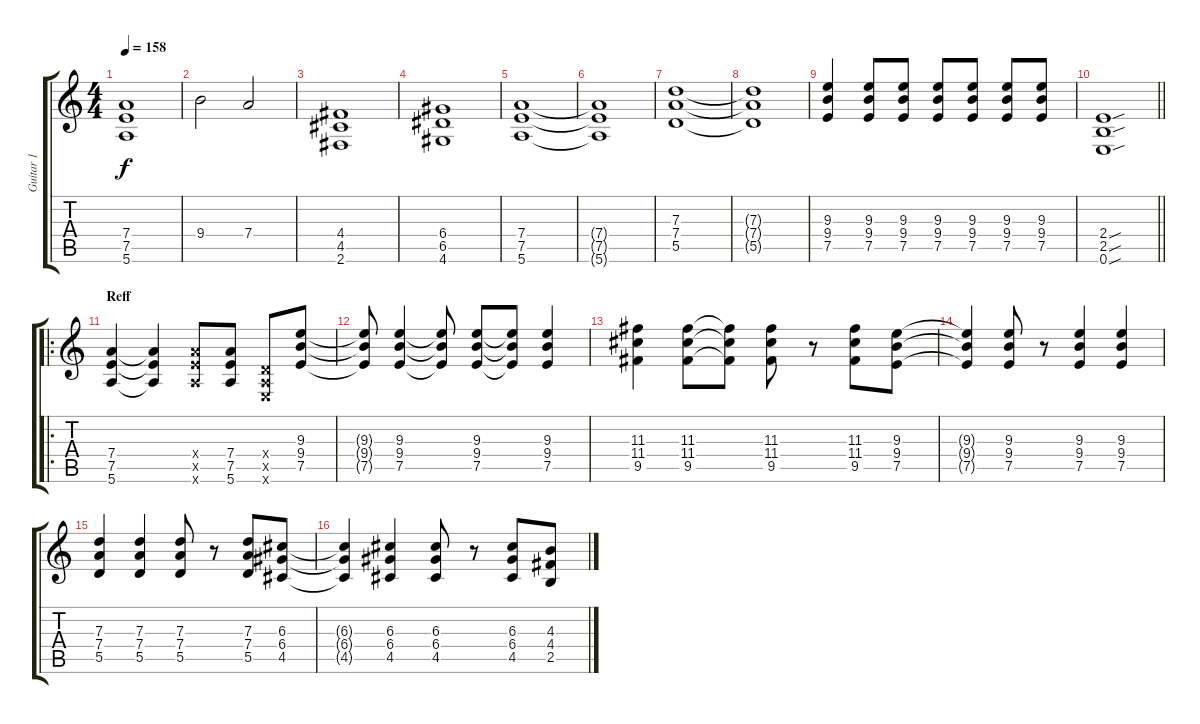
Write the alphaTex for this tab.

\track ("Guitar 1" "Guitar 1") {instrument distortionguitar}
\staff {score tabs}
\tuning (E4 B3 G3 D3 A2 E2) {hide}
\ts (4 4)
\tempo 158
\clef g2
\ks c
(7.4 7.5 5.6).1{dy f} |
9.4.2 7.4.2 |
(4.4 4.5 2.6).1 |
(6.4 6.5 4.6).1 |
(7.4 7.5 5.6).1 |
(7.4{t} 7.5{t} 5.6{t}).1 |
(7.3 7.4 5.5).1 |
(7.3{t} 7.4{t} 5.5{t}).1 |
(9.3 9.4 7.5).4 (9.3 9.4 7.5).8 (9.3 9.4 7.5).8 (9.3 9.4 7.5).8 (9.3 9.4 7.5).8 (9.3 9.4 7.5).8 (9.3 9.4 7.5).8 |
\barLineRight lightlight
(2.4{sou} 2.5{sou} 0.6{sou}).1 |
\ro
\section ("" "Reff")
(7.4 7.5 5.6).4 (7.4{t} 7.5{t} 5.6{t}).4 (7.4{x} 7.5{x} 5.6{x}).8 (7.4 7.5 5.6).8 (0.4{x} 0.5{x} 0.6{x}).8 (9.3 9.4 7.5).8 |
(9.3{t} 9.4{t} 7.5{t}).8 (9.3 9.4 7.5).4 (9.3{t} 9.4{t} 7.5{t}).8 (9.3 9.4 7.5).8 (9.3{t} 9.4{t} 7.5{t}).8 (9.3 9.4 7.5).4 |
(11.3 11.4 9.5).4 (11.3 11.4 9.5).8 (11.3{t} 11.4{t} 9.5{t}).8 (11.3 11.4 9.5).8 r.8 (11.3 11.4 9.5).8 (9.3 9.4 7.5).8 |
(9.3{t} 9.4{t} 7.5{t}).4 (9.3 9.4 7.5).8 r.8 (9.3 9.4 7.5).4 (9.3 9.4 7.5).4 |
(7.3 7.4 5.5).4 (7.3 7.4 5.5).4 (7.3 7.4 5.5).8 r.8 (7.3 7.4 5.5).8 (6.3 6.4 4.5).8 |
(6.3{t} 6.4{t} 4.5{t}).4 (6.3 6.4 4.5).4 (6.3 6.4 4.5).8 r.8 (6.3 6.4 4.5).8 (4.3 4.4 2.5).8
